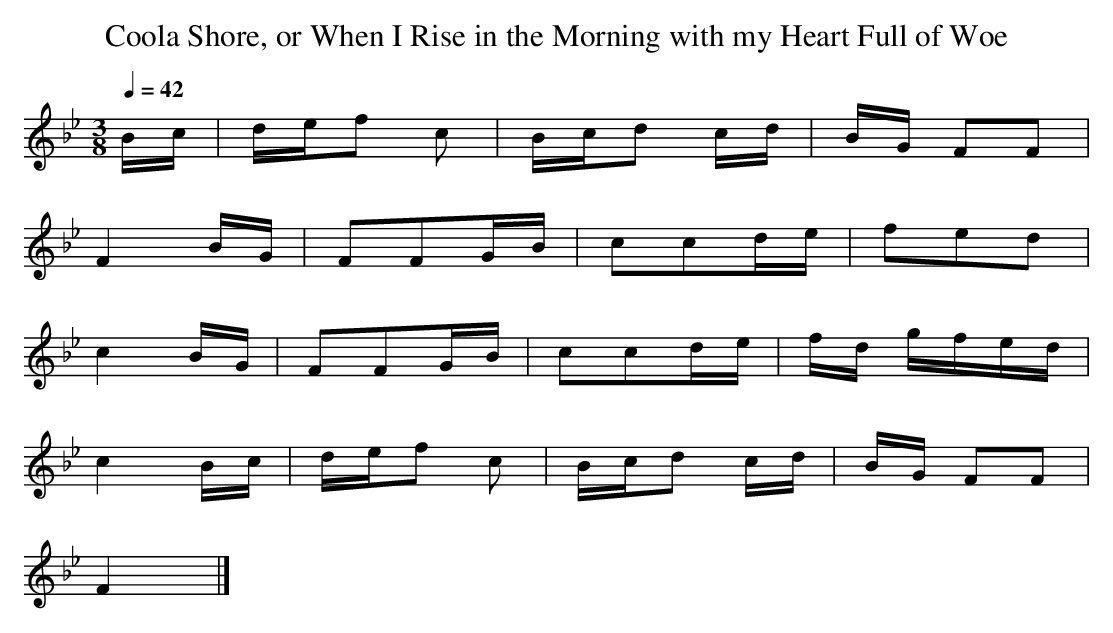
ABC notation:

X:1
T: Coola Shore, or When I Rise in the Morning with my Heart Full of Woe
M: 3/8
L: 1/16
Q: 1/4=42
K: Bb % 2 flats
V: 1
Bc | def2 c2 | Bcd2 cd | BG F2F2 |
F4 BG | F2F2GB | c2c2de | f2e2d2 |
c4 BG | F2F2GB | c2c2de | fd gfed |
c4 Bc | def2 c2 | Bcd2 cd | BG F2F2 |
F4 |]
